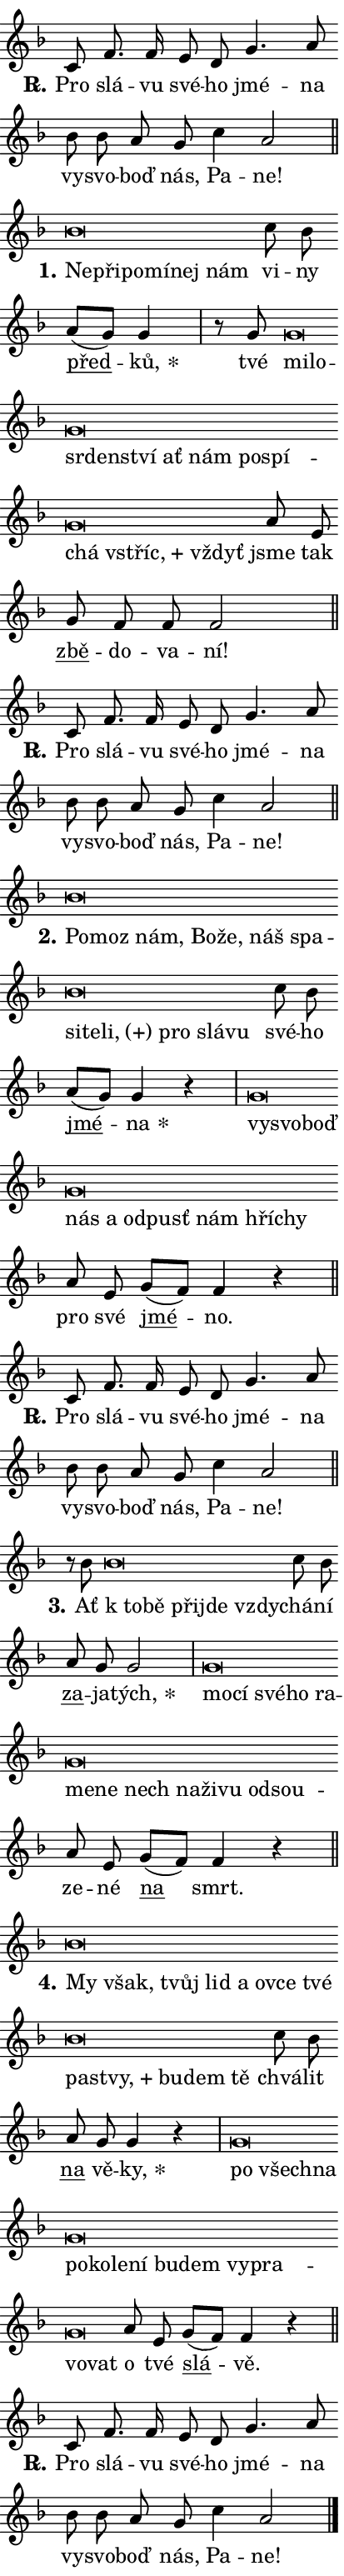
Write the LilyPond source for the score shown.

\version "2.24.0"
\header { tagline = "" }
\paper {
  indent = 0\cm
  top-margin = 0\cm
  right-margin = 0.13\cm % to fit lyric hyphens
  bottom-margin = 0\cm
  left-margin = 0\cm
  paper-width = 7\cm
  page-breaking = #ly:one-page-breaking
  system-system-spacing.basic-distance = #11
  score-system-spacing.basic-distance = #11
  ragged-last = ##f
}


%% Author: Thomas Morley
%% https://lists.gnu.org/archive/html/lilypond-user/2020-05/msg00002.html
#(define (line-position grob)
"Returns position of @var[grob} in current system:
   @code{'start}, if at first time-step
   @code{'end}, if at last time-step
   @code{'middle} otherwise
"
  (let* ((col (ly:item-get-column grob))
         (ln (ly:grob-object col 'left-neighbor))
         (rn (ly:grob-object col 'right-neighbor))
         (col-to-check-left (if (ly:grob? ln) ln col))
         (col-to-check-right (if (ly:grob? rn) rn col))
         (break-dir-left
           (and
             (ly:grob-property col-to-check-left 'non-musical #f)
             (ly:item-break-dir col-to-check-left)))
         (break-dir-right
           (and
             (ly:grob-property col-to-check-right 'non-musical #f)
             (ly:item-break-dir col-to-check-right))))
        (cond ((eqv? 1 break-dir-left) 'start)
              ((eqv? -1 break-dir-right) 'end)
              (else 'middle))))

#(define (tranparent-at-line-position vctor)
  (lambda (grob)
  "Relying on @code{line-position} select the relevant enry from @var{vctor}.
Used to determine transparency,"
    (case (line-position grob)
      ((end) (not (vector-ref vctor 0)))
      ((middle) (not (vector-ref vctor 1)))
      ((start) (not (vector-ref vctor 2))))))

noteHeadBreakVisibility =
#(define-music-function (break-visibility)(vector?)
"Makes @code{NoteHead}s transparent relying on @var{break-visibility}"
#{
  \override NoteHead.transparent =
    #(tranparent-at-line-position break-visibility)
#})

#(define delete-ledgers-for-transparent-note-heads
  (lambda (grob)
    "Reads whether a @code{NoteHead} is transparent.
If so this @code{NoteHead} is removed from @code{'note-heads} from
@var{grob}, which is supposed to be @code{LedgerLineSpanner}.
As a result ledgers are not printed for this @code{NoteHead}"
    (let* ((nhds-array (ly:grob-object grob 'note-heads))
           (nhds-list
             (if (ly:grob-array? nhds-array)
                 (ly:grob-array->list nhds-array)
                 '()))
           ;; Relies on the transparent-property being done before
           ;; Staff.LedgerLineSpanner.after-line-breaking is executed.
           ;; This is fragile ...
           (to-keep
             (remove
               (lambda (nhd)
                 (ly:grob-property nhd 'transparent #f))
               nhds-list)))
      ;; TODO find a better method to iterate over grob-arrays, similiar
      ;; to filter/remove etc for lists
      ;; For now rebuilt from scratch
      (set! (ly:grob-object grob 'note-heads)  '())
      (for-each
        (lambda (nhd)
          (ly:pointer-group-interface::add-grob grob 'note-heads nhd))
        to-keep))))

squashNotes = {
  \override NoteHead.X-extent = #'(-0.2 . 0.2)
  \override NoteHead.Y-extent = #'(-0.75 . 0)
  \override NoteHead.stencil =
    #(lambda (grob)
       (let ((pos (ly:grob-property grob 'staff-position)))
         (begin
           (if (< pos -7) (display "ERROR: Lower brevis then expected\n") (display ""))
           (if (<= pos -6) ly:text-interface::print ly:note-head::print))))
}
unSquashNotes = {
  \revert NoteHead.X-extent
  \revert NoteHead.Y-extent
  \revert NoteHead.stencil
}

hideNotes = \noteHeadBreakVisibility #begin-of-line-visible
unHideNotes = \noteHeadBreakVisibility #all-visible

% work-around for resetting accidentals
% https://lilypond.org/doc/v2.23/Documentation/notation/displaying-rhythms#unmetered-music
cadenzaMeasure = {
  \cadenzaOff
  \partial 1024 s1024
  \cadenzaOn
}

#(define-markup-command (accent layout props text) (markup?)
  "Underline accented syllable"
  (interpret-markup layout props
    #{\markup \override #'(offset . 4.3) \underline { #text }#}))

responsum = \markup \concat {
  "R" \hspace #-1.05 \path #0.1 #'((moveto 0 0.07) (lineto 0.9 0.8)) \hspace #0.05 "."
}

spaceSize = #0.6828661417322834 % exact space size for TeX Gyre Schola

\layout {
  \context {
    \Staff
    \remove "Time_signature_engraver"
    \override LedgerLineSpanner.after-line-breaking = #delete-ledgers-for-transparent-note-heads
  }
  \context {
    \Lyrics {
      \override LyricSpace.minimum-distance = \spaceSize
      \override LyricText.font-name = #"TeX Gyre Schola"
      \override LyricText.font-size = 1
      \override StanzaNumber.font-name = #"TeX Gyre Schola Bold"
      \override StanzaNumber.font-size = 1
    }
  }
  \context {
    \Score 
    \override NoteHead.text =
      #(lambda (grob) 
        (let ((pos (ly:grob-property grob 'staff-position)))
          #{\markup {
            \combine
              \halign #-0.55 \raise #(if (= pos -6) 0 0.5) \override #'(thickness . 2) \draw-line #'(3.2 . 0)
              \musicglyph "noteheads.sM1"
          }#}))
  }
}

% magnetic-lyrics.ily
%
%   written by
%     Jean Abou Samra <jean@abou-samra.fr>
%     Werner Lemberg <wl@gnu.org>
%
%   adapted by
%     Jiri Hon <jiri.hon@gmail.com>
%
% Version 2022-Apr-15

% https://www.mail-archive.com/lilypond-user@gnu.org/msg149350.html

#(define (Left_hyphen_pointer_engraver context)
   "Collect syllable-hyphen-syllable occurrences in lyrics and store
them in properties.  This engraver only looks to the left.  For
example, if the lyrics input is @code{foo -- bar}, it does the
following.

@itemize @bullet
@item
Set the @code{text} property of the @code{LyricHyphen} grob between
@q{foo} and @q{bar} to @code{foo}.

@item
Set the @code{left-hyphen} property of the @code{LyricText} grob with
text @q{foo} to the @code{LyricHyphen} grob between @q{foo} and
@q{bar}.
@end itemize

Use this auxiliary engraver in combination with the
@code{lyric-@/text::@/apply-@/magnetic-@/offset!} hook."
   (let ((hyphen #f)
         (text #f))
     (make-engraver
      (acknowledgers
       ((lyric-syllable-interface engraver grob source-engraver)
        (set! text grob)))
      (end-acknowledgers
       ((lyric-hyphen-interface engraver grob source-engraver)
        ;(when (not (grob::has-interface grob 'lyric-space-interface))
          (set! hyphen grob)));)
      ((stop-translation-timestep engraver)
       (when (and text hyphen)
         (ly:grob-set-object! text 'left-hyphen hyphen))
       (set! text #f)
       (set! hyphen #f)))))

#(define (lyric-text::apply-magnetic-offset! grob)
   "If the space between two syllables is less than the value in
property @code{LyricText@/.details@/.squash-threshold}, move the right
syllable to the left so that it gets concatenated with the left
syllable.

Use this function as a hook for
@code{LyricText@/.after-@/line-@/breaking} if the
@code{Left_@/hyphen_@/pointer_@/engraver} is active."
   (let ((hyphen (ly:grob-object grob 'left-hyphen #f)))
     (when hyphen
       (let ((left-text (ly:spanner-bound hyphen LEFT)))
         (when (grob::has-interface left-text 'lyric-syllable-interface)
           (let* ((common (ly:grob-common-refpoint grob left-text X))
                  (this-x-ext (ly:grob-extent grob common X))
                  (left-x-ext
                   (begin
                     ;; Trigger magnetism for left-text.
                     (ly:grob-property left-text 'after-line-breaking)
                     (ly:grob-extent left-text common X)))
                  ;; `delta` is the gap width between two syllables.
                  (delta (- (interval-start this-x-ext)
                            (interval-end left-x-ext)))
                  (details (ly:grob-property grob 'details))
                  (threshold (assoc-get 'squash-threshold details 0.2)))
             (when (< delta threshold)
               (let* (;; We have to manipulate the input text so that
                      ;; ligatures crossing syllable boundaries are not
                      ;; disabled.  For languages based on the Latin
                      ;; script this is essentially a beautification.
                      ;; However, for non-Western scripts it can be a
                      ;; necessity.
                      (lt (ly:grob-property left-text 'text))
                      (rt (ly:grob-property grob 'text))
                      (is-space (grob::has-interface hyphen 'lyric-space-interface))
                      (space (if is-space " " ""))
                      (extra-delta (if is-space spaceSize 0))
                      ;; Append new syllable.
                      (ltrt-space (if (and (string? lt) (string? rt))
                                (string-append lt space rt)
                                (make-concat-markup (list lt space rt))))
                      ;; Right-align `ltrt` to the right side.
                      (ltrt-space-markup (grob-interpret-markup
                               grob
                               (make-translate-markup
                                (cons (interval-length this-x-ext) 0)
                                (make-right-align-markup ltrt-space)))))
                 (begin
                   ;; Don't print `left-text`.
                   (ly:grob-set-property! left-text 'stencil #f)
                   ;; Set text and stencil (which holds all collected
                   ;; syllables so far) and shift it to the left.
                   (ly:grob-set-property! grob 'text ltrt-space)
                   (ly:grob-set-property! grob 'stencil ltrt-space-markup)
                   (ly:grob-translate-axis! grob (- (- delta extra-delta)) X))))))))))


#(define (lyric-hyphen::displace-bounds-first grob)
   ;; Make very sure this callback isn't triggered too early.
   (let ((left (ly:spanner-bound grob LEFT))
         (right (ly:spanner-bound grob RIGHT)))
     (ly:grob-property left 'after-line-breaking)
     (ly:grob-property right 'after-line-breaking)
     (ly:lyric-hyphen::print grob)))

squashThreshold = #0.4

\layout {
  \context {
    \Lyrics
    \consists #Left_hyphen_pointer_engraver
    \override LyricText.after-line-breaking =
      #lyric-text::apply-magnetic-offset!
    \override LyricHyphen.stencil = #lyric-hyphen::displace-bounds-first
    \override LyricText.details.squash-threshold = \squashThreshold
    \override LyricHyphen.minimum-distance = 0
    \override LyricHyphen.minimum-length = \squashThreshold
  }
}

squashText = \override LyricText.details.squash-threshold = 9999
unSquashText = \override LyricText.details.squash-threshold = \squashThreshold

leftText = \override LyricText.self-alignment-X = #LEFT
unLeftText = \revert LyricText.self-alignment-X

starOffset = #(lambda (grob) 
                (let ((x_offset (ly:self-alignment-interface::aligned-on-x-parent grob)))
                  (if (= x_offset 0) 0 (+ x_offset 1.2))))

star = #(define-music-function (syllable)(string?)
"Append star separator at the end of a syllable"
#{
  \once \override LyricText.X-offset = #starOffset
  \lyricmode { \markup {
    #syllable
    \override #'((font-name . "TeX Gyre Schola Bold")) \hspace #0.2 \lower #0.65 \larger "*"
  } }
#})

starAccent = #(define-music-function (syllable)(string?)
"Append star separator at the end of a syllable and make accent"
#{
  \once \override LyricText.X-offset = #starOffset
  \lyricmode { \markup {
    \accent #syllable
    \override #'((font-name . "TeX Gyre Schola Bold")) \hspace #0.2 \lower #0.65 \larger "*"
  } }
#})

breath = #(define-music-function (syllable)(string?)
"Append breathing indicator at the end of a syllable"
#{
  \lyricmode { \markup { #syllable "+" } }
#})

optionalBreath = #(define-music-function (syllable)(string?)
"Append optional breathing indicator at the end of a syllable"
#{
  \lyricmode { \markup { #syllable "(+)" } }
#})


\score {
    <<
        \new Voice = "melody" { \cadenzaOn \key f \major \relative { c'8 f8. f16 e8 d g4. a8 \bar "" bes bes \bar "" a g c4 a2 \cadenzaMeasure \bar "||" \break } }
        \new Lyrics \lyricsto "melody" { \lyricmode { \set stanza = \responsum
Pro slá -- vu své -- ho jmé -- na vy -- svo -- boď nás, Pa -- ne! } }
    >>
    \layout {}
}

\score {
    <<
        \new Voice = "melody" { \cadenzaOn \key f \major \relative { \squashNotes bes'\breve*1/16 \hideNotes \breve*1/16 \bar "" \breve*1/16 \bar "" \breve*1/16 \bar "" \breve*1/16 \breve*1/16 \bar "" \unHideNotes \unSquashNotes c8 bes \bar "" a[( g)] g4 \cadenzaMeasure \bar "|" r8 g8 \squashNotes g\breve*1/16 \hideNotes \breve*1/16 \bar "" \breve*1/16 \bar "" \breve*1/16 \bar "" \breve*1/16 \bar "" \breve*1/16 \bar "" \breve*1/16 \bar "" \breve*1/16 \bar "" \breve*1/16 \bar "" \breve*1/16 \bar "" \breve*1/16 \breve*1/16 \bar "" \unHideNotes \unSquashNotes a8 e \bar "" g f f f2 \cadenzaMeasure \bar "||" \break } }
        \new Lyrics \lyricsto "melody" { \lyricmode { \set stanza = "1."
\leftText Ne -- \squashText při -- po -- mí -- nej nám \unLeftText \unSquashText vi -- ny \markup \accent před -- \star ků, tvé \leftText mi -- \squashText lo -- sr -- den -- ství ať nám po -- spí -- chá \breath "vstříc," vždyť \unLeftText \unSquashText jsme tak \markup \accent zbě -- do -- va -- ní! } }
    >>
    \layout {}
}

\score {
    <<
        \new Voice = "melody" { \cadenzaOn \key f \major \relative { c'8 f8. f16 e8 d g4. a8 \bar "" bes bes \bar "" a g c4 a2 \cadenzaMeasure \bar "||" \break } }
        \new Lyrics \lyricsto "melody" { \lyricmode { \set stanza = \responsum
Pro slá -- vu své -- ho jmé -- na vy -- svo -- boď nás, Pa -- ne! } }
    >>
    \layout {}
}

\score {
    <<
        \new Voice = "melody" { \cadenzaOn \key f \major \relative { \squashNotes bes'\breve*1/16 \hideNotes \breve*1/16 \bar "" \breve*1/16 \bar "" \breve*1/16 \bar "" \breve*1/16 \bar "" \breve*1/16 \bar "" \breve*1/16 \bar "" \breve*1/16 \bar "" \breve*1/16 \bar "" \breve*1/16 \bar "" \breve*1/16 \bar "" \breve*1/16 \breve*1/16 \bar "" \unHideNotes \unSquashNotes c8 bes \bar "" a[( g)] g4 r \cadenzaMeasure \bar "|" \squashNotes g\breve*1/16 \hideNotes \breve*1/16 \bar "" \breve*1/16 \bar "" \breve*1/16 \bar "" \breve*1/16 \bar "" \breve*1/16 \bar "" \breve*1/16 \bar "" \breve*1/16 \bar "" \breve*1/16 \breve*1/16 \bar "" \unHideNotes \unSquashNotes a8 e \bar "" g[( f)] f4 r \cadenzaMeasure \bar "||" \break } }
        \new Lyrics \lyricsto "melody" { \lyricmode { \set stanza = "2."
\leftText Po -- \squashText moz nám, Bo -- že, náš spa -- si -- te -- \optionalBreath li, pro slá -- vu \unLeftText \unSquashText své -- ho \markup \accent jmé -- \star na \leftText vy -- \squashText svo -- boď nás a od -- pusť nám hří -- chy \unLeftText \unSquashText pro své \markup \accent jmé -- no. } }
    >>
    \layout {}
}

\score {
    <<
        \new Voice = "melody" { \cadenzaOn \key f \major \relative { c'8 f8. f16 e8 d g4. a8 \bar "" bes bes \bar "" a g c4 a2 \cadenzaMeasure \bar "||" \break } }
        \new Lyrics \lyricsto "melody" { \lyricmode { \set stanza = \responsum
Pro slá -- vu své -- ho jmé -- na vy -- svo -- boď nás, Pa -- ne! } }
    >>
    \layout {}
}

\score {
    <<
        \new Voice = "melody" { \cadenzaOn \key f \major \relative { r8 bes'8 \squashNotes bes\breve*1/16 \hideNotes \breve*1/16 \bar "" \breve*1/16 \bar "" \breve*1/16 \breve*1/16 \bar "" \unHideNotes \unSquashNotes c8 bes \bar "" a g g2 \cadenzaMeasure \bar "|" \squashNotes g\breve*1/16 \hideNotes \breve*1/16 \bar "" \breve*1/16 \bar "" \breve*1/16 \bar "" \breve*1/16 \bar "" \breve*1/16 \bar "" \breve*1/16 \bar "" \breve*1/16 \bar "" \breve*1/16 \bar "" \breve*1/16 \bar "" \breve*1/16 \bar "" \breve*1/16 \breve*1/16 \bar "" \unHideNotes \unSquashNotes a8 e \bar "" g[( f)] f4 r \cadenzaMeasure \bar "||" \break } }
        \new Lyrics \lyricsto "melody" { \lyricmode { \set stanza = "3."
Ať \leftText "k to" -- \squashText bě při -- jde vzdy -- \unLeftText \unSquashText chá -- ní \markup \accent za -- ja -- \star tých, \leftText mo -- \squashText cí své -- ho ra -- me -- ne nech na -- ži -- vu od -- sou -- \unLeftText \unSquashText ze -- né \markup \accent na smrt. } }
    >>
    \layout {}
}

\score {
    <<
        \new Voice = "melody" { \cadenzaOn \key f \major \relative { \squashNotes bes'\breve*1/16 \hideNotes \breve*1/16 \bar "" \breve*1/16 \bar "" \breve*1/16 \bar "" \breve*1/16 \bar "" \breve*1/16 \bar "" \breve*1/16 \bar "" \breve*1/16 \bar "" \breve*1/16 \bar "" \breve*1/16 \bar "" \breve*1/16 \bar "" \breve*1/16 \breve*1/16 \bar "" \unHideNotes \unSquashNotes c8 bes \bar "" a g g4 r \cadenzaMeasure \bar "|" \squashNotes g\breve*1/16 \hideNotes \breve*1/16 \bar "" \breve*1/16 \bar "" \breve*1/16 \bar "" \breve*1/16 \bar "" \breve*1/16 \bar "" \breve*1/16 \bar "" \breve*1/16 \bar "" \breve*1/16 \bar "" \breve*1/16 \bar "" \breve*1/16 \bar "" \breve*1/16 \breve*1/16 \bar "" \unHideNotes \unSquashNotes a8 e \bar "" g[( f)] f4 r \cadenzaMeasure \bar "||" \break } }
        \new Lyrics \lyricsto "melody" { \lyricmode { \set stanza = "4."
\leftText My \squashText však, tvůj lid a ov -- ce tvé pa -- \breath "stvy," bu -- dem tě \unLeftText \unSquashText chvá -- lit \markup \accent na vě -- \star ky, \leftText po \squashText všech -- na po -- ko -- le -- ní bu -- dem vy -- pra -- vo -- vat \unLeftText \unSquashText o tvé \markup \accent slá -- vě. } }
    >>
    \layout {}
}

\score {
    <<
        \new Voice = "melody" { \cadenzaOn \key f \major \relative { c'8 f8. f16 e8 d g4. a8 \bar "" bes bes \bar "" a g c4 a2 \cadenzaMeasure \bar "||" \break } \bar "|." }
        \new Lyrics \lyricsto "melody" { \lyricmode { \set stanza = \responsum
Pro slá -- vu své -- ho jmé -- na vy -- svo -- boď nás, Pa -- ne! } }
    >>
    \layout {}
}
